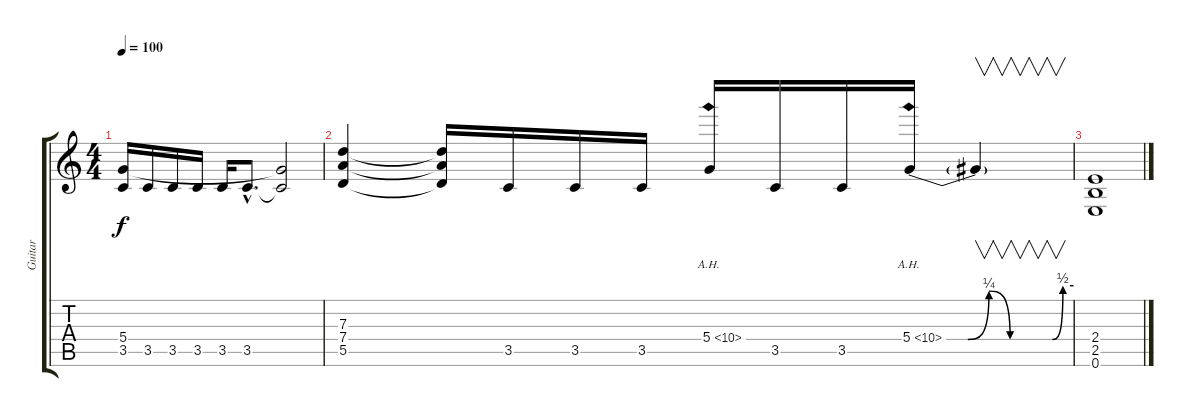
\track ("Guitar" "Guitar") {instrument distortionguitar}
\staff {score tabs}
\tuning (E4 B3 G3 D3 A2 E2) {hide}
\ts (4 4)
\tempo 100
\clef g2
\ks c
(5.4 3.5).16{dy f} 3.5.16 3.5.16 3.5.16 3.5.16 3.5{hac}.8{d} (5.4{t} 3.5{t}).2 |
(7.3 7.4 5.5).4 (7.3{t} 7.4{t} 5.5{t}).16 3.5.16 3.5.16 3.5.16 5.4{ah 5}.16 3.5.16 3.5.16 5.4{be (custom 0 0 10 0 20 1 30 0 50 0 55 2 60 2) ah 5}.16 5.4{t}.4{v} |
(2.4 2.5 0.6).1
